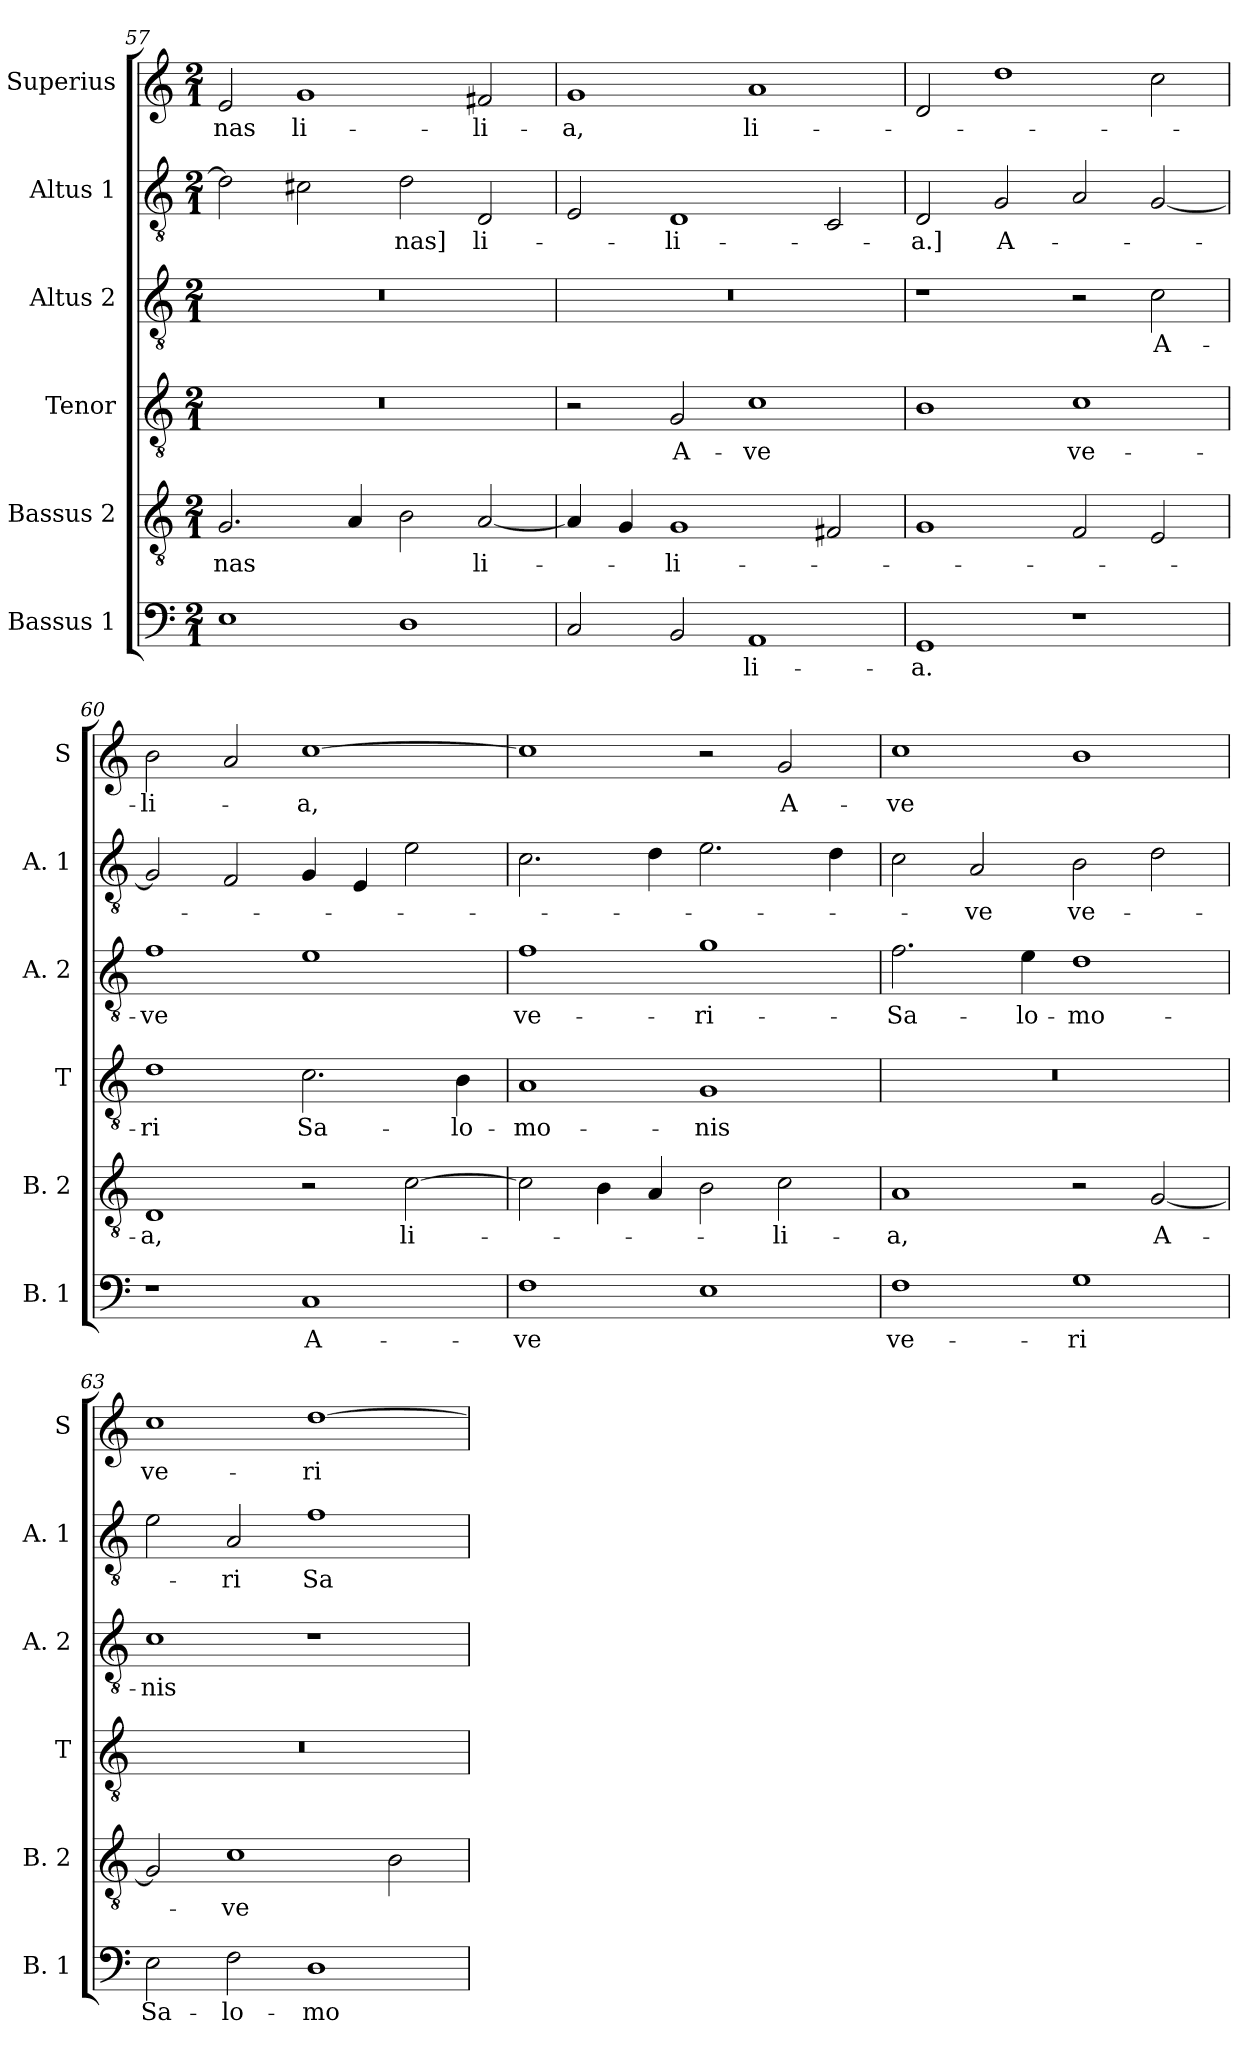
**kern	**text	**kern	**text	**kern	**text	**kern	**text	**kern	**text	**kern	**text
*part6	*part6	*part5	*part5	*part4	*part4	*part3	*part3	*part2	*part2	*part1	*part1
*staff6	*staff6	*staff5	*staff5	*staff4	*staff4	*staff3	*staff3	*staff2	*staff2	*staff1	*staff1
*I"Bassus 1	*	*I"Bassus 2	*	*I"Tenor	*	*I"Altus 2	*	*I"Altus 1	*	*I"Superius	*
*I'B. 1	*	*I'B. 2	*	*I'T	*	*I'A. 2	*	*I'A. 1	*	*I'S	*
*clefF4	*	*clefGv2	*	*clefGv2	*	*clefGv2	*	*clefGv2	*	*clefG2	*
*k[]	*	*k[]	*	*k[]	*	*k[]	*	*k[]	*	*k[]	*
*C:	*	*C:	*	*C:	*	*C:	*	*C:	*	*C:	*
*M2/1	*	*M2/1	*	*M2/1	*	*M2/1	*	*M2/1	*	*M2/1	*
=57	=57	=57	=57	=57	=57	=57	=57	=57	=57	=57	=57
1E	.	2.G	-nas	0r	.	0r	.	2d]	.	2e	-nas
.	.	.	.	.	.	.	.	2c#X	.	1g	li-
.	.	4A	.	.	.	.	.	.	.	.	.
1D	.	2B	.	.	.	.	.	2d	-nas]	.	.
.	.	[2A	li-	.	.	.	.	2D	li-	2f#X	-li-
=58	=58	=58	=58	=58	=58	=58	=58	=58	=58	=58	=58
2C	.	4A]	.	2r	.	0r	.	2E	.	1g	-a,
.	.	4G	.	.	.	.	.	.	.	.	.
2BB	.	1G	-li-	2G	A-	.	.	1D	-li-	.	.
1AA	-li-	.	.	1c	-ve	.	.	.	.	1a	li-
.	.	2F#X	.	.	.	.	.	2C	.	.	.
=59	=59	=59	=59	=59	=59	=59	=59	=59	=59	=59	=59
1GG	-a.	1G	.	1B	.	1r	.	2D	-a.]	2d	.
.	.	.	.	.	.	.	.	2G	A-	1dd	.
1r	.	2F	.	1c	ve-	2r	.	2A	.	.	.
.	.	2E	.	.	.	2c	A-	[2G	.	2cc	.
=60	=60	=60	=60	=60	=60	=60	=60	=60	=60	=60	=60
1r	.	1D	-a,	1d	-ri	1f	-ve	2G]	.	2b	-li-
.	.	.	.	.	.	.	.	2F	.	2a	.
1C	A-	2r	.	2.c	Sa-	1e	.	4G	.	[1cc	-a,
.	.	.	.	.	.	.	.	4E	.	.	.
.	.	[2c	li-	.	.	.	.	2e	.	.	.
.	.	.	.	4B	-lo-	.	.	.	.	.	.
=61	=61	=61	=61	=61	=61	=61	=61	=61	=61	=61	=61
1F	-ve	2c]	.	1A	-mo-	1f	ve-	2.c	.	1cc]	.
.	.	4B	.	.	.	.	.	.	.	.	.
.	.	4A	.	.	.	.	.	4d	.	.	.
1E	.	2B	.	1G	-nis	1g	-ri-	2.e	.	2r	.
.	.	2c	-li-	.	.	.	.	.	.	2g	A-
.	.	.	.	.	.	.	.	4d	.	.	.
=62	=62	=62	=62	=62	=62	=62	=62	=62	=62	=62	=62
1F	ve-	1A	-a,	0r	.	2.f	-Sa-	2c	.	1cc	-ve
.	.	.	.	.	.	.	.	2A	-ve	.	.
.	.	.	.	.	.	4e	-lo-	.	.	.	.
1G	-ri	2r	.	.	.	1d	-mo-	2B	ve-	1b	.
.	.	[2G	A-	.	.	.	.	2d	.	.	.
=63	=63	=63	=63	=63	=63	=63	=63	=63	=63	=63	=63
2E	Sa-	2G]	.	0r	.	1c	-nis	2e	.	1cc	ve-
2F	-lo-	1c	-ve	.	.	.	.	2A	-ri	.	.
1D	-mo-	.	.	.	.	1r	.	1f	Sa-	[1dd	-ri
.	.	2B	.	.	.	.	.	.	.	.	.
=	=	=	=	=	=	=	=	=	=	=	=
*-	*-	*-	*-	*-	*-	*-	*-	*-	*-	*-	*-
